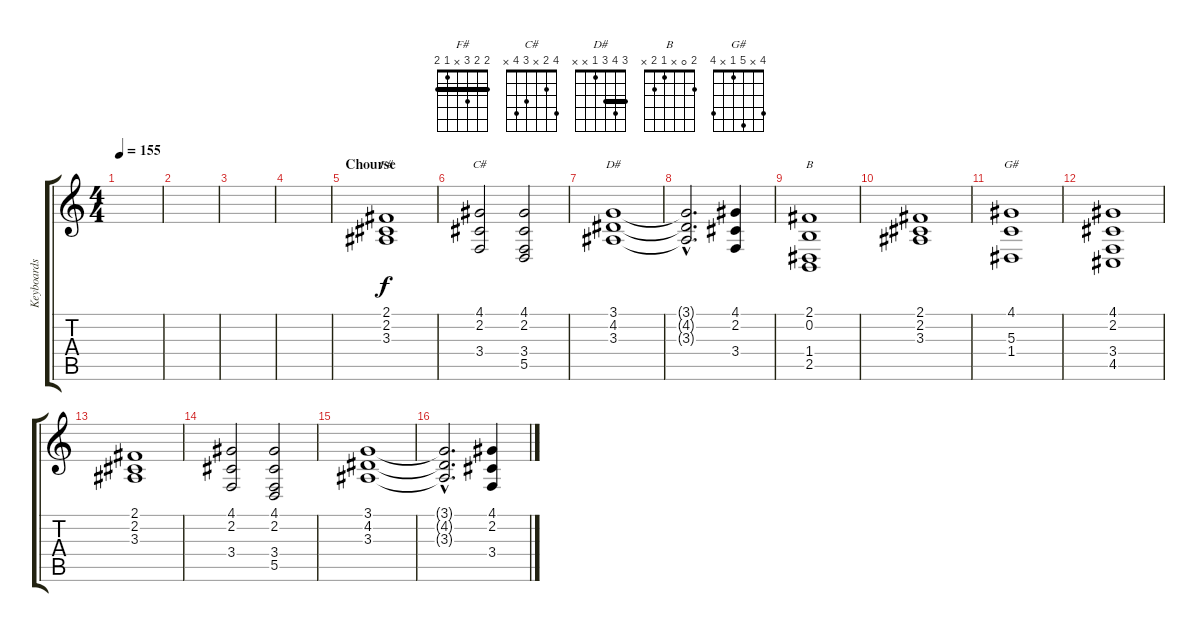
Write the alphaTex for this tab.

\track ("Keyboards" "Keyboards") {instrument lead1square}
\staff {score tabs}
\tuning (E4 B3 G3 D3 A2 E2) {hide}
\chord ("F#" 2 2 3 x 1 2) {barre 2}
\chord ("C#" 4 2 x 3 4 x)
\chord ("D#" 3 4 3 1 x x) {barre 3}
\chord ("B" 2 0 x 1 2 x)
\chord ("G#" 4 x 5 1 x 4)
\ts (4 4)
\tempo 155
\clef g2
\ks c
|
|
|
|
\section ("" "Chourse")
(2.1 2.2 3.3).1{ch "F#" instrument harpsichord} |
(4.1 2.2 3.4).2{ch "C#"} (4.1 2.2 3.4 5.5).2 |
(3.1 4.2 3.3).1{ch "D#"} |
(3.1{hac t} 4.2{hac t} 3.3{hac t}).2{d} (4.1 2.2 3.4).4 |
(2.1 0.2 1.4 2.5).1{ch "B"} |
(2.1 2.2 3.3).1 |
(4.1 5.3 1.4).1{ch "G#"} |
(4.1 2.2 3.4 4.5).1 |
(2.1 2.2 3.3).1{instrument harpsichord} |
(4.1 2.2 3.4).2 (4.1 2.2 3.4 5.5).2 |
(3.1 4.2 3.3).1 |
(3.1{hac t} 4.2{hac t} 3.3{hac t}).2{d} (4.1 2.2 3.4).4
